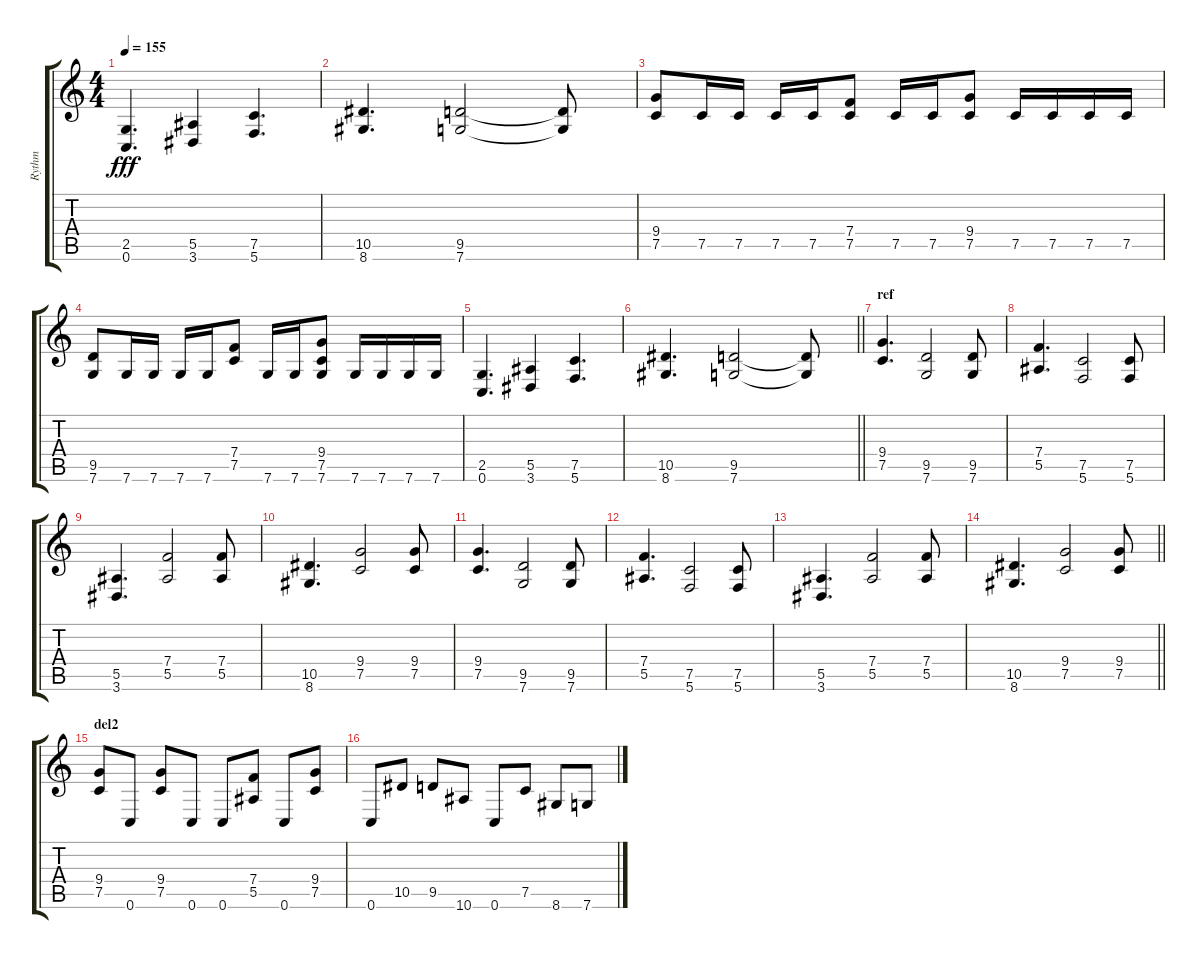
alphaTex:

\track ("Rythm" "Rythm") {instrument distortionguitar}
\staff {score tabs}
\tuning (C4 G3 Eb3 Bb2 F2 C2) {hide}
\ts (4 4)
\tempo 155
\clef g2
\ks c
(2.5 0.6).4{d dy fff} (5.5 3.6).4 (7.5 5.6).4{d} |
(10.5 8.6).4{d} (9.5 7.6).2 (9.5{t} 7.6{t}).8 |
(9.4 7.5).8 7.5.16 7.5.16 7.5.16 7.5.16 (7.4 7.5).8 7.5.16 7.5.16 (9.4 7.5).8 7.5.16 7.5.16 7.5.16 7.5.16 |
(9.5 7.6).8 7.6.16 7.6.16 7.6.16 7.6.16 (7.4 7.5).8 7.6.16 7.6.16 (9.4 7.5 7.6).8 7.6.16 7.6.16 7.6.16 7.6.16 |
(2.5 0.6).4{d} (5.5 3.6).4 (7.5 5.6).4{d} |
\barLineRight lightlight
(10.5 8.6).4{d} (9.5 7.6).2 (9.5{t} 7.6{t}).8 |
\section ("" "ref")
(9.4 7.5).4{d} (9.5 7.6).2 (9.5 7.6).8 |
(7.4 5.5).4{d} (7.5 5.6).2 (7.5 5.6).8 |
(5.5 3.6).4{d} (7.4 5.5).2 (7.4 5.5).8 |
(10.5 8.6).4{d} (9.4 7.5).2 (9.4 7.5).8 |
(9.4 7.5).4{d} (9.5 7.6).2 (9.5 7.6).8 |
(7.4 5.5).4{d} (7.5 5.6).2 (7.5 5.6).8 |
(5.5 3.6).4{d} (7.4 5.5).2 (7.4 5.5).8 |
\barLineRight lightlight
(10.5 8.6).4{d} (9.4 7.5).2 (9.4 7.5).8 |
\section ("" "del2")
(9.4 7.5).8 0.6.8 (9.4 7.5).8 0.6.8 0.6.8 (7.4 5.5).8 0.6.8 (9.4 7.5).8 |
0.6.8 10.5.8 9.5.8 10.6.8 0.6.8 7.5.8 8.6.8 7.6.8
